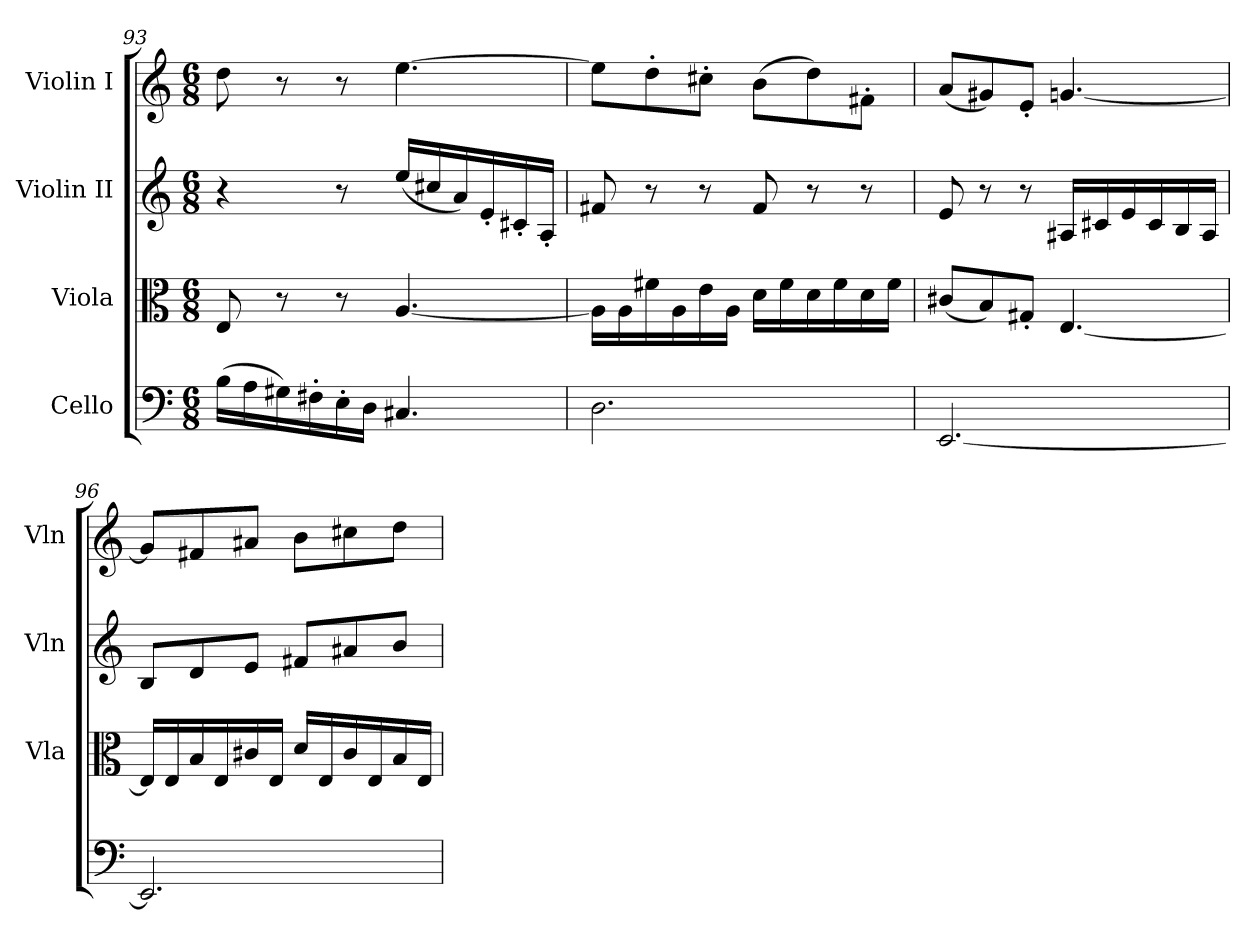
**kern	**kern	**kern	**kern
*part4	*part3	*part2	*part1
*staff4	*staff3	*staff2	*staff1
*I"Cello	*I"Viola	*I"Violin II	*I"Violin I
*	*I'Vla	*I'Vln	*I'Vln
!!LO:LB:g=z
*clefF4	*clefC3	*clefG2	*clefG2
*k[]	*k[]	*k[]	*k[]
*M6/8	*M6/8	*M6/8	*M6/8
=93	=93	=93	=93
(>16B\LL	8E/	4r	8dd\
16A\	.	.	.
16G#X\)	8r	.	8r
16F#X'\	.	.	.
16E'\	8r	8r	8r
16D\JJ	.	.	.
4.C#X/	[4.A/	(<16ee/LL	[4.ee\
.	.	16cc#X/	.
.	.	16a/)	.
.	.	16e'/	.
.	.	16c#X'/	.
.	.	16A'/JJ	.
=94	=94	=94	=94
2.D\	16A\LL]	8f#X/	8ee\L]
.	16A\	.	.
.	16f#X\	8r	8dd'\
.	16A\	.	.
.	16e\	8r	8cc#X'\J
.	16A\JJ	.	.
.	16d\LL	8f#/	(>8b\L
.	16f#\	.	.
.	16d\	8r	8dd\)
.	16f#\	.	.
.	16d\	8r	8f#X'\J
.	16f#\JJ	.	.
=95	=95	=95	=95
[2.EE/	(<8c#X/L	8e/	(<8a/L
.	8B/)	8r	8g#X/)
.	8G#X'/J	8r	8e'/J
.	[4.E/	16A#X/LL	[4.gn/
.	.	16c#X/	.
.	.	16e/	.
.	.	16c#/	.
.	.	16B/	.
.	.	16A#/JJ	.
=96	=96	=96	=96
2.EE/]	16E/LL]	8B/L	8g/L]
.	16E/	.	.
.	16B/	8d/	8f#X/
.	16E/	.	.
.	16c#X/	8e/J	8a#X/J
.	16E/JJ	.	.
.	16d/LL	8f#X/L	8b\L
.	16E/	.	.
.	16c#/	8a#X/	8cc#X\
.	16E/	.	.
.	16B/	8b/J	8dd\J
.	16E/JJ	.	.
=	=	=	=
*-	*-	*-	*-
